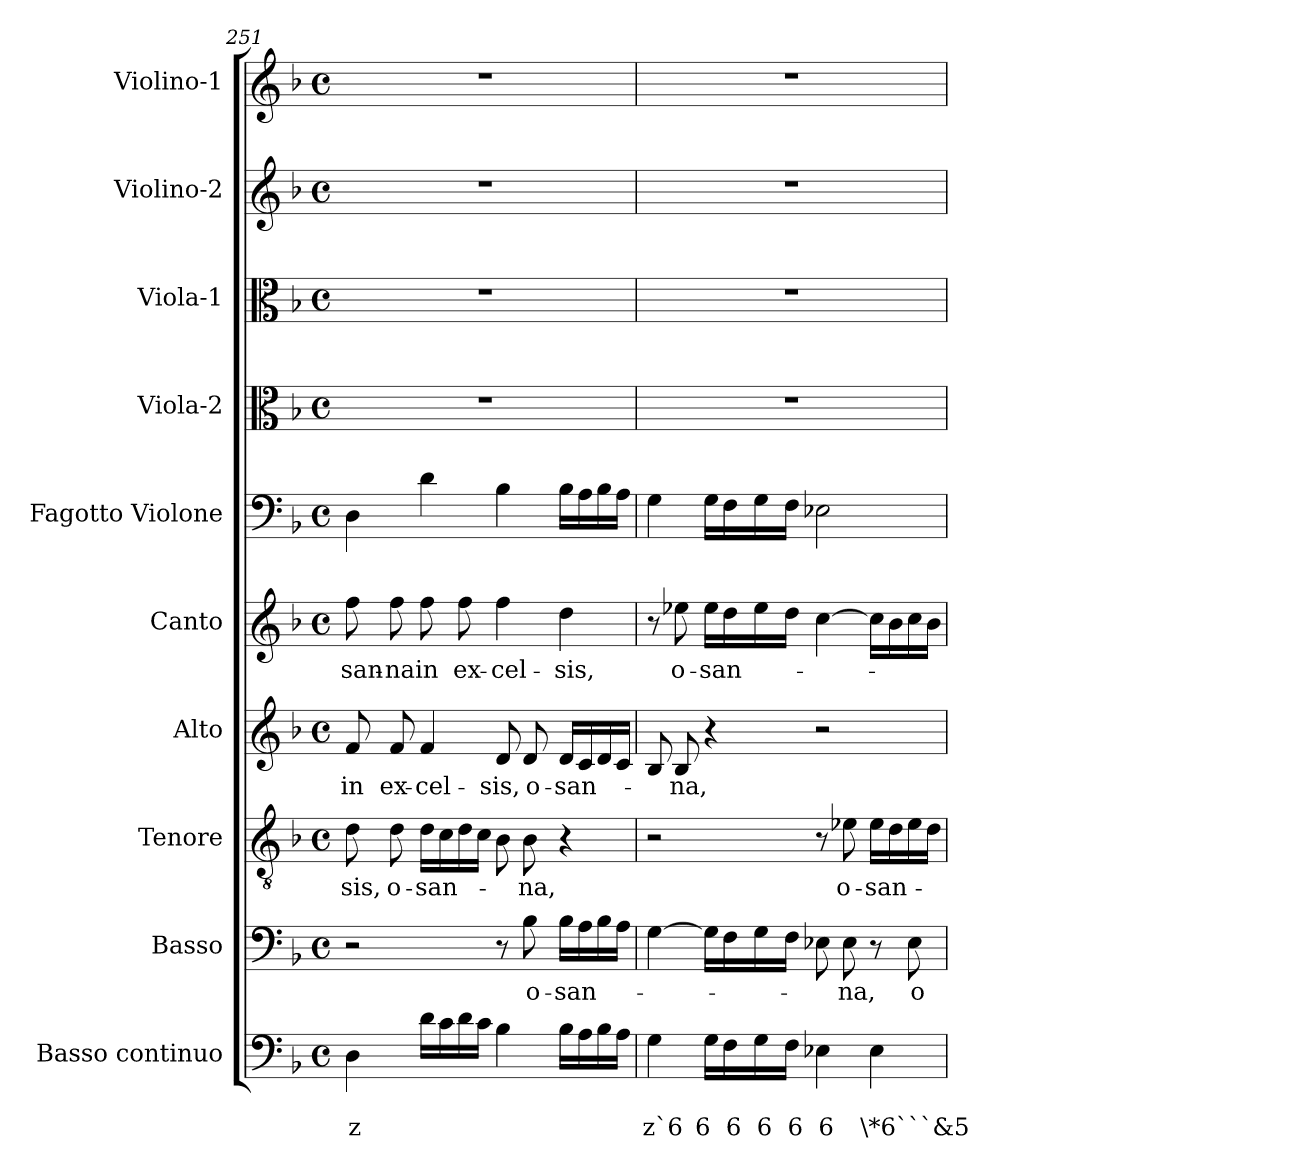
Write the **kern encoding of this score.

**kern	**text	**text	**kern	**text	**kern	**text	**kern	**text	**kern	**text	**kern	**kern	**kern	**kern	**kern
*part10	*part10	*part10	*part9	*part9	*part8	*part8	*part7	*part7	*part6	*part6	*part5	*part4	*part3	*part2	*part1
*staff10	*staff10	*staff10	*staff9	*staff9	*staff8	*staff8	*staff7	*staff7	*staff6	*staff6	*staff5	*staff4	*staff3	*staff2	*staff1
*I"Basso continuo	*	*	*I"Basso	*	*I"Tenore	*	*I"Alto	*	*I"Canto	*	*I"Fagotto Violone	*I"Viola-2	*I"Viola-1	*I"Violino-2	*I"Violino-1
*clefF4	*	*	*clefF4	*	*clefGv2	*	*clefG2	*	*clefG2	*	*clefF4	*clefC3	*clefC3	*clefG2	*clefG2
*k[b-]	*	*	*k[b-]	*	*k[b-]	*	*k[b-]	*	*k[b-]	*	*k[b-]	*k[b-]	*k[b-]	*k[b-]	*k[b-]
*F:	*	*	*F:	*	*F:	*	*F:	*	*F:	*	*F:	*F:	*F:	*F:	*F:
*M4/4	*	*	*M4/4	*	*M4/4	*	*M4/4	*	*M4/4	*	*M4/4	*M4/4	*M4/4	*M4/4	*M4/4
*met(c)	*	*	*met(c)	*	*met(c)	*	*met(c)	*	*met(c)	*	*met(c)	*met(c)	*met(c)	*met(c)	*met(c)
=251	=251	=251	=251	=251	=251	=251	=251	=251	=251	=251	=251	=251	=251	=251	=251
!	!	!LO:LY:b	!	!	!	!	!	!	!	!	!	!	!	!	!
!	!	!	!	!	!	!LO:LY:b	!	!	!	!	!	!	!	!	!
!	!	!	!	!	!	!	!	!LO:LY:b	!	!	!	!	!	!	!
!	!	!	!	!	!	!	!	!	!	!LO:LY:b	!	!	!	!	!
4D\	.	z	2r	.	8d\	-sis,	8f/	in	8ff\	-san-	4D\	1r	1r	1r	1r
!	!	!	!	!	!	!LO:LY:b	!	!	!	!	!	!	!	!	!
!	!	!	!	!	!	!	!	!LO:LY:b	!	!	!	!	!	!	!
!	!	!	!	!	!	!	!	!	!	!LO:LY:b	!	!	!	!	!
.	.	.	.	.	8d\	o-	8f/	ex-	8ff\	-na	.	.	.	.	.
!	!	!	!	!	!	!LO:LY:b	!	!	!	!	!	!	!	!	!
!	!	!	!	!	!	!	!	!LO:LY:b	!	!	!	!	!	!	!
!	!	!	!	!	!	!	!	!	!	!LO:LY:b	!	!	!	!	!
16d\LL	.	.	.	.	16d\LL	-san-	4f/	-cel-	8ff\	in	4d\	.	.	.	.
16c\	.	.	.	.	16c\	.	.	.	.	.	.	.	.	.	.
!	!	!	!	!	!	!	!	!	!	!LO:LY:b	!	!	!	!	!
16d\	.	.	.	.	16d\	.	.	.	8ff\	ex-	.	.	.	.	.
16c\JJ	.	.	.	.	16c\JJ	.	.	.	.	.	.	.	.	.	.
!	!	!	!	!	!	!	!	!LO:LY:b	!	!	!	!	!	!	!
!	!	!	!	!	!	!	!	!	!	!LO:LY:b	!	!	!	!	!
4B-\	.	.	8r	.	8B-\	.	8d/	-sis,	4ff\	-cel-	4B-\	.	.	.	.
!	!	!	!	!LO:LY:b	!	!	!	!	!	!	!	!	!	!	!
!	!	!	!	!	!	!LO:LY:b	!	!	!	!	!	!	!	!	!
!	!	!	!	!	!	!	!	!LO:LY:b	!	!	!	!	!	!	!
.	.	.	8B-\	o-	8B-\	-na,	8d/	o-	.	.	.	.	.	.	.
!	!	!	!	!LO:LY:b	!	!	!	!	!	!	!	!	!	!	!
!	!	!	!	!	!	!	!	!LO:LY:b	!	!	!	!	!	!	!
!	!	!	!	!	!	!	!	!	!	!LO:LY:b	!	!	!	!	!
16B-\LL	.	.	16B-\LL	-san-	4r	.	16d/LL	-san-	4dd\	-sis,	16B-\LL	.	.	.	.
16A\	.	.	16A\	.	.	.	16c/	.	.	.	16A\	.	.	.	.
16B-\	.	.	16B-\	.	.	.	16d/	.	.	.	16B-\	.	.	.	.
16A\JJ	.	.	16A\JJ	.	.	.	16c/JJ	.	.	.	16A\JJ	.	.	.	.
=252	=252	=252	=252	=252	=252	=252	=252	=252	=252	=252	=252	=252	=252	=252	=252
!	!	!LO:LY:b	!	!	!	!	!	!	!	!	!	!	!	!	!
4G\	.	z`6	[4G\	.	2r	.	8B-/	.	8r	.	4G\	1r	1r	1r	1r
!	!	!	!	!	!	!	!	!LO:LY:b	!	!	!	!	!	!	!
!	!	!	!	!	!	!	!	!	!	!LO:LY:b	!	!	!	!	!
.	.	.	.	.	.	.	8B-/	-na,	8ee-X\	o-	.	.	.	.	.
!	!	!LO:LY:b	!	!	!	!	!	!	!	!	!	!	!	!	!
!	!	!	!	!	!	!	!	!	!	!LO:LY:b	!	!	!	!	!
16G\LL	.	6	16G\LL]	.	.	.	4r	.	16ee-\LL	-san-	16G\LL	.	.	.	.
!	!	!LO:LY:b	!	!	!	!	!	!	!	!	!	!	!	!	!
16F\	.	6	16F\	.	.	.	.	.	16dd\	.	16F\	.	.	.	.
!	!	!LO:LY:b	!	!	!	!	!	!	!	!	!	!	!	!	!
16G\	.	6	16G\	.	.	.	.	.	16ee-\	.	16G\	.	.	.	.
!	!	!LO:LY:b	!	!	!	!	!	!	!	!	!	!	!	!	!
16F\JJ	.	6	16F\JJ	.	.	.	.	.	16dd\JJ	.	16F\JJ	.	.	.	.
!	!	!LO:LY:b	!	!	!	!	!	!	!	!	!	!	!	!	!
4E-X\	.	6	8E-X\	.	8r	.	2r	.	[4cc\	.	2E-X\	.	.	.	.
!	!	!	!	!LO:LY:b	!	!	!	!	!	!	!	!	!	!	!
!	!	!	!	!	!	!LO:LY:b	!	!	!	!	!	!	!	!	!
.	.	.	8E-\	-na,	8e-X\	o-	.	.	.	.	.	.	.	.	.
!	!	!LO:LY:b	!	!	!	!	!	!	!	!	!	!	!	!	!
!	!	!	!	!	!	!LO:LY:b	!	!	!	!	!	!	!	!	!
4E-\	.	\*6```&5	8r	.	16e-\LL	-san-	.	.	16cc\LL]	.	.	.	.	.	.
.	.	.	.	.	16d\	.	.	.	16b-\	.	.	.	.	.	.
!	!	!	!	!LO:LY:b	!	!	!	!	!	!	!	!	!	!	!
.	.	.	8E-\	o-	16e-\	.	.	.	16cc\	.	.	.	.	.	.
.	.	.	.	.	16d\JJ	.	.	.	16b-\JJ	.	.	.	.	.	.
=	=	=	=	=	=	=	=	=	=	=	=	=	=	=	=
*-	*-	*-	*-	*-	*-	*-	*-	*-	*-	*-	*-	*-	*-	*-	*-
